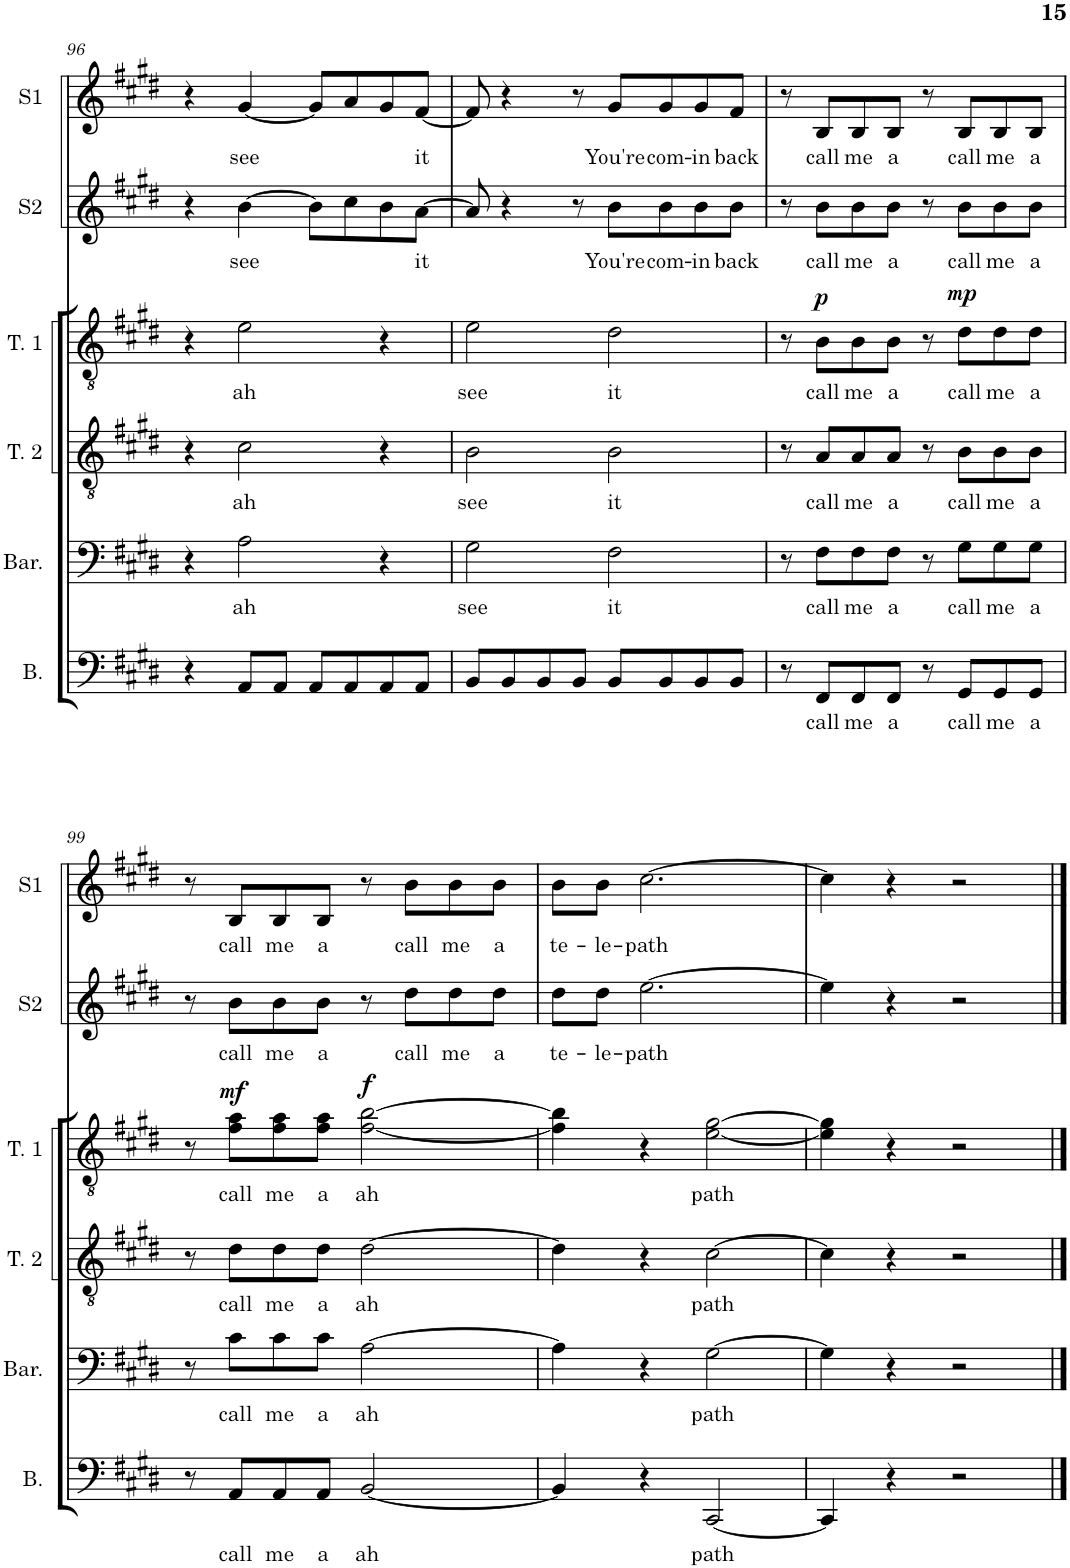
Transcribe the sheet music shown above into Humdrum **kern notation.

**kern	**text	**kern	**text	**kern	**text	**kern	**text	**dynam	**kern	**text	**kern	**text
*part6	*part6	*part5	*part5	*part4	*part4	*part3	*part3	*part3	*part2	*part2	*part1	*part1
*staff6	*staff6	*staff5	*staff5	*staff4	*staff4	*staff3	*staff3	*staff3	*staff2	*staff2	*staff1	*staff1
*I"Bass	*	*I"Baritone	*	*I"Tenor 2	*	*I"Tenor 1	*	*	*I"Solo 2	*	*I"Solo 1	*
*I'B.	*	*I'Bar.	*	*I'T. 2	*	*I'T. 1	*	*	*I'S2	*	*I'S1	*
!!LO:PB:g=z
*clefF4	*	*clefF4	*	*clefGv2	*	*clefGv2	*	*	*clefG2	*	*clefG2	*
*	*	*	*	*	*	*	*	*	*Trd1c2	*	*Trd1c2	*
*k[f#c#g#d#]	*	*k[f#c#g#d#]	*	*k[f#c#g#d#]	*	*k[f#c#g#d#]	*	*	*k[f#c#g#d#]	*	*k[f#c#g#d#]	*
*M4/4	*	*M4/4	*	*M4/4	*	*M4/4	*	*	*M4/4	*	*M4/4	*
=96	=96	=96	=96	=96	=96	=96	=96	=96	=96	=96	=96	=96
4r	.	4r	.	4r	.	4r	.	.	4r	.	4r	.
!	!	!	!LO:LY:b	!	!LO:LY:b	!	!LO:LY:b	!	!	!LO:LY:b	!	!LO:LY:b
8AA/L	.	2A\	ah	2c#\	ah	2e\	ah	.	[4b\	see	[4g#/	see
8AA/J	.	.	.	.	.	.	.	.	.	.	.	.
8AA/L	.	.	.	.	.	.	.	.	8b\L]	.	8g#/L]	.
8AA/	.	.	.	.	.	.	.	.	8cc#\	.	8a/	.
8AA/	.	4r	.	4r	.	4r	.	.	8b\	.	8g#/	.
!	!	!	!	!	!	!	!	!	!	!LO:LY:b	!	!LO:LY:b
8AA/J	.	.	.	.	.	.	.	.	[8a\J	it	[8f#/J	it
=97	=97	=97	=97	=97	=97	=97	=97	=97	=97	=97	=97	=97
!	!	!	!LO:LY:b	!	!LO:LY:b	!	!LO:LY:b	!	!	!	!	!
8BB/L	.	2G#\	see	2B\	see	2e\	see	.	8a/]	.	8f#/]	.
8BB/	.	.	.	.	.	.	.	.	4r	.	4r	.
8BB/	.	.	.	.	.	.	.	.	.	.	.	.
8BB/J	.	.	.	.	.	.	.	.	8r	.	8r	.
!	!	!	!LO:LY:b	!	!LO:LY:b	!	!LO:LY:b	!	!	!LO:LY:b	!	!LO:LY:b
8BB/L	.	2F#\	it	2B\	it	2d#\	it	.	8b\L	You're	8g#/L	You're
!	!	!	!	!	!	!	!	!	!	!LO:LY:b	!	!LO:LY:b
8BB/	.	.	.	.	.	.	.	.	8b\	com-	8g#/	com-
!	!	!	!	!	!	!	!	!	!	!LO:LY:b	!	!LO:LY:b
8BB/	.	.	.	.	.	.	.	.	8b\	-in	8g#/	-in
!	!	!	!	!	!	!	!	!	!	!LO:LY:b	!	!LO:LY:b
8BB/J	.	.	.	.	.	.	.	.	8b\J	back	8f#/J	back
=98	=98	=98	=98	=98	=98	=98	=98	=98	=98	=98	=98	=98
8r	.	8r	.	8r	.	8r	.	.	8r	.	8r	.
!	!LO:LY:b	!	!LO:LY:b	!	!LO:LY:b	!	!LO:LY:b	!LO:DY:a	!	!LO:LY:b	!	!LO:LY:b
8FF#/L	call	8F#\L	call	8A/L	call	8B\L	call	p	8b\L	call	8B/L	call
!	!LO:LY:b	!	!LO:LY:b	!	!LO:LY:b	!	!LO:LY:b	!	!	!LO:LY:b	!	!LO:LY:b
8FF#/	me	8F#\	me	8A/	me	8B\	me	.	8b\	me	8B/	me
!	!LO:LY:b	!	!LO:LY:b	!	!LO:LY:b	!	!LO:LY:b	!	!	!LO:LY:b	!	!LO:LY:b
8FF#/J	a	8F#\J	a	8A/J	a	8B\J	a	.	8b\J	a	8B/J	a
8r	.	8r	.	8r	.	8r	.	.	8r	.	8r	.
!	!LO:LY:b	!	!LO:LY:b	!	!LO:LY:b	!	!LO:LY:b	!LO:DY:a	!	!LO:LY:b	!	!LO:LY:b
8GG#/L	call	8G#\L	call	8B\L	call	8d#\L	call	mp	8b\L	call	8B/L	call
!	!LO:LY:b	!	!LO:LY:b	!	!LO:LY:b	!	!LO:LY:b	!	!	!LO:LY:b	!	!LO:LY:b
8GG#/	me	8G#\	me	8B\	me	8d#\	me	.	8b\	me	8B/	me
!	!LO:LY:b	!	!LO:LY:b	!	!LO:LY:b	!	!LO:LY:b	!	!	!LO:LY:b	!	!LO:LY:b
8GG#/J	a	8G#\J	a	8B\J	a	8d#\J	a	.	8b\J	a	8B/J	a
!!LO:LB:g=z
=99	=99	=99	=99	=99	=99	=99	=99	=99	=99	=99	=99	=99
8r	.	8r	.	8r	.	8r	.	.	8r	.	8r	.
!	!LO:LY:b	!	!LO:LY:b	!	!LO:LY:b	!	!LO:LY:b	!LO:DY:a	!	!LO:LY:b	!	!LO:LY:b
8AA/L	call	8c#\L	call	8d#\L	call	8f#\ 8a\L	call	mf	8b\L	call	8B/L	call
!	!LO:LY:b	!	!LO:LY:b	!	!LO:LY:b	!	!LO:LY:b	!	!	!LO:LY:b	!	!LO:LY:b
8AA/	me	8c#\	me	8d#\	me	8f#\ 8a\	me	.	8b\	me	8B/	me
!	!LO:LY:b	!	!LO:LY:b	!	!LO:LY:b	!	!LO:LY:b	!	!	!LO:LY:b	!	!LO:LY:b
8AA/J	a	8c#\J	a	8d#\J	a	8f#\ 8a\J	a	.	8b\J	a	8B/J	a
!	!LO:LY:b	!	!LO:LY:b	!	!LO:LY:b	!	!LO:LY:b	!LO:DY:a	!	!	!	!
[2BB/	ah	[2A\	ah	[2d#\	ah	[2f#\ [2b\	ah	f	8r	.	8r	.
!	!	!	!	!	!	!	!	!	!	!LO:LY:b	!	!LO:LY:b
.	.	.	.	.	.	.	.	.	8dd#\L	call	8b\L	call
!	!	!	!	!	!	!	!	!	!	!LO:LY:b	!	!LO:LY:b
.	.	.	.	.	.	.	.	.	8dd#\	me	8b\	me
!	!	!	!	!	!	!	!	!	!	!LO:LY:b	!	!LO:LY:b
.	.	.	.	.	.	.	.	.	8dd#\J	a	8b\J	a
=100	=100	=100	=100	=100	=100	=100	=100	=100	=100	=100	=100	=100
!	!	!	!	!	!	!	!	!	!	!LO:LY:b	!	!LO:LY:b
4BB/]	.	4A\]	.	4d#\]	.	4f#\] 4b\]	.	.	8dd#\L	te-	8b\L	te-
!	!	!	!	!	!	!	!	!	!	!LO:LY:b	!	!LO:LY:b
.	.	.	.	.	.	.	.	.	8dd#\J	-le-	8b\J	-le-
!	!	!	!	!	!	!	!	!	!	!LO:LY:b	!	!LO:LY:b
4r	.	4r	.	4r	.	4r	.	.	[2.ee\	-path	[2.cc#\	-path
!	!LO:LY:b	!	!LO:LY:b	!	!LO:LY:b	!	!LO:LY:b	!	!	!	!	!
[2CC#/	path	[2G#\	path	[2c#\	path	[2e\ [2g#\	path	.	.	.	.	.
=101	=101	=101	=101	=101	=101	=101	=101	=101	=101	=101	=101	=101
4CC#/]	.	4G#\]	.	4c#\]	.	4e\] 4g#\]	.	.	4ee\]	.	4cc#\]	.
4r	.	4r	.	4r	.	4r	.	.	4r	.	4r	.
2r	.	2r	.	2r	.	2r	.	.	2r	.	2r	.
==	==	==	==	==	==	==	==	==	==	==	==	==
*-	*-	*-	*-	*-	*-	*-	*-	*-	*-	*-	*-	*-
